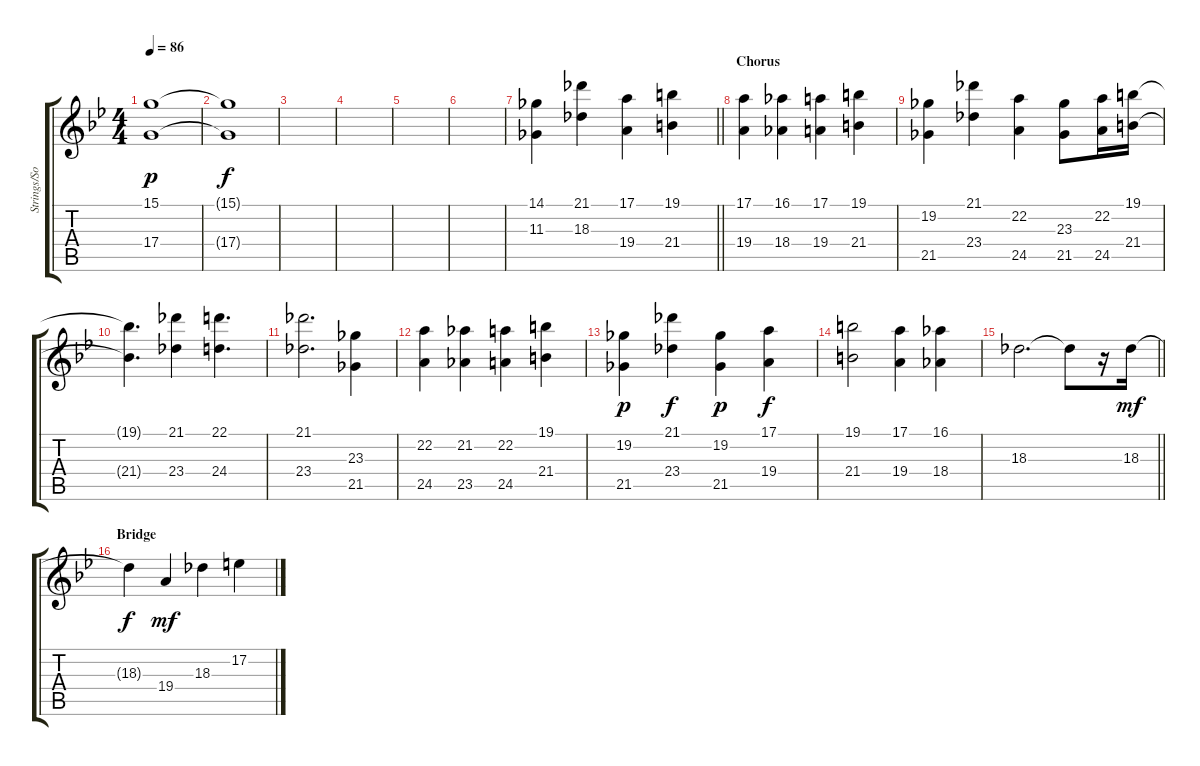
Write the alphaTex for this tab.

\track ("Strings/Solo Gtr" "Strings/So") {instrument stringensemble1}
\staff {score tabs}
\tuning (E4 B3 G3 D3 A2 E2) {hide}
\ts (4 4)
\tempo 86
\clef g2
\ks gminor
(15.1 17.4).1{dy p} |
(15.1{t} 17.4{t}).1{dy f} |
|
|
|
|
\barLineRight lightlight
(14.1 11.3).4 (21.1 18.3).4 (17.1 19.4).4 (19.1 21.4).4 |
\section ("" "Chorus")
(17.1 19.4).4 (16.1 18.4).4 (17.1 19.4).4 (19.1 21.4).4 |
(19.2 21.5).4 (21.1 23.4).4 (22.2 24.5).4 (23.3 21.5).8 (22.2 24.5).16 (19.1 21.4).16 |
(19.1{t} 21.4{t}).4{d} (21.1 23.4).4 (22.1 24.4).4{d} |
(21.1 23.4).2{d} (23.3 21.5).4 |
(22.2 24.5).4 (21.2 23.5).4 (22.2 24.5).4 (19.1 21.4).4 |
(19.2 21.5).4{dy p} (21.1 23.4).4{dy f} (19.2 21.5).4{dy p} (17.1 19.4).4{dy f} |
(19.1 21.4).2 (17.1 19.4).4 (16.1 18.4).4 |
\barLineRight lightlight
18.3.2{d} 18.3{t}.8 r.16 18.3.16{dy mf} |
\section ("" "Bridge")
18.3{t}.4{dy f} 19.4.4{dy mf} 18.3.4 17.2.4
